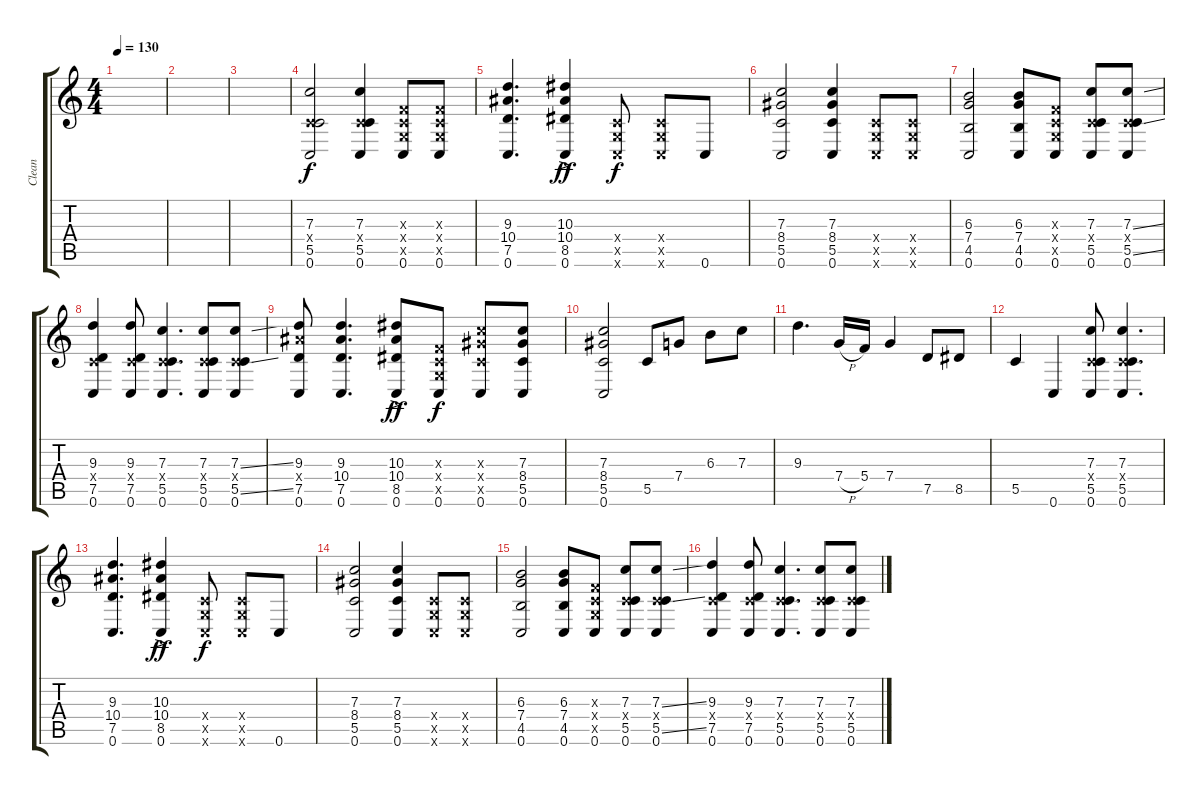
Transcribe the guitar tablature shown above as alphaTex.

\track ("Clean" "Clean") {instrument electricguitarclean}
\staff {score tabs}
\tuning (D4 A3 F3 C3 G2 C2) {hide}
\ts (4 4)
\tempo 130
\clef g2
\ks c
|
|
|
(7.3 0.4{x} 5.5 0.6).2 (7.3 0.4{x} 5.5 0.6).4 (0.3{x} 0.4{x} 0.5{x} 0.6).8 (0.3{x} 0.4{x} 0.5{x} 0.6).8 |
(9.3 10.4 7.5 0.6).4{d} (10.3 10.4 8.5 0.6{ac}).4{dy ff} (0.4{x} 0.5{x} 0.6{x}).8{dy f} (0.4{x} 0.5{x} 0.6{x}).8 0.6.8 |
(7.3 8.4 5.5 0.6).2 (7.3 8.4 5.5 0.6).4 (0.4{x} 0.5{x} 0.6{x}).8 (0.4{x} 0.5{x} 0.6{x}).8 |
(6.3 7.4 4.5 0.6).2 (6.3 7.4 4.5 0.6).8 (0.3{x} 0.4{x} 0.5{x} 0.6).8 (7.3 0.4{x} 5.5 0.6).8 (7.3{ss} 0.4{x} 5.5{ss} 0.6).8 |
(9.3 0.4{x} 7.5 0.6).4 (9.3 0.4{x} 7.5 0.6).8 (7.3 0.4{x} 5.5 0.6).4{d} (7.3 0.4{x} 5.5 0.6).8 (7.3{ss} 0.4{x} 5.5{ss} 0.6).8 |
(9.3 10.4{x} 7.5 0.6).8 (9.3 10.4 7.5 0.6).4{d} (10.3 10.4 8.5 0.6{ac}).8{dy ff} (0.3{x} 0.4{x} 0.5{x} 0.6).8{dy f} (7.3{x} 8.4{x} 5.5{x} 0.6).8 (7.3 8.4 5.5 0.6).8 |
(7.3 8.4 5.5 0.6).2 5.5.8 7.4.8 6.3.8 7.3.8 |
9.3.4{d} 7.4{h}.16 5.4.16 7.4.4 7.5.8 8.5.8 |
5.5.4 0.6.4 (7.3 0.4{x} 5.5 0.6).8 (7.3 0.4{x} 5.5 0.6).4{d} |
(9.3 10.4 7.5 0.6).4{d} (10.3 10.4 8.5 0.6{ac}).4{dy ff} (0.4{x} 0.5{x} 0.6{x}).8{dy f} (0.4{x} 0.5{x} 0.6{x}).8 0.6.8 |
(7.3 8.4 5.5 0.6).2 (7.3 8.4 5.5 0.6).4 (0.4{x} 0.5{x} 0.6{x}).8 (0.4{x} 0.5{x} 0.6{x}).8 |
(6.3 7.4 4.5 0.6).2 (6.3 7.4 4.5 0.6).8 (0.3{x} 0.4{x} 0.5{x} 0.6).8 (7.3 0.4{x} 5.5 0.6).8 (7.3{ss} 0.4{x} 5.5{ss} 0.6).8 |
(9.3 0.4{x} 7.5 0.6).4 (9.3 0.4{x} 7.5 0.6).8 (7.3 0.4{x} 5.5 0.6).4{d} (7.3 0.4{x} 5.5 0.6).8 (7.3{ss} 0.4{x} 5.5{ss} 0.6).8
